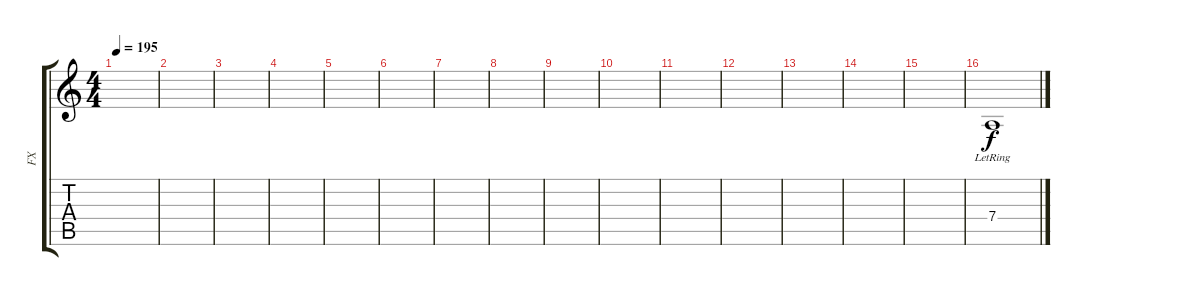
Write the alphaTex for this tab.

\track ("FX" "FX") {instrument reversecymbal}
\staff {score tabs}
\tuning (E4 B3 G3 D3 A2 E2) {hide}
\ts (4 4)
\tempo 195
\clef g2
\ks c
|
|
|
|
|
|
|
|
|
|
|
|
|
|
|
7.4{lr}.1
